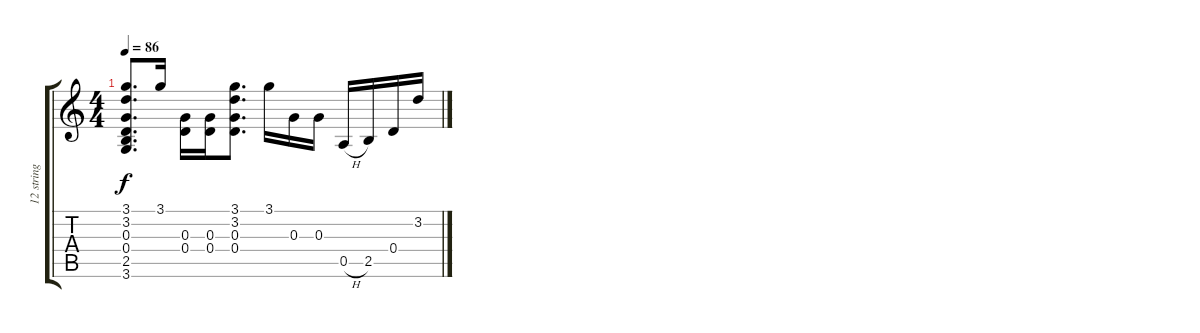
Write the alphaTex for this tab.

\track ("12 string" "12 string") {instrument acousticguitarsteel}
\staff {score tabs}
\tuning (E4 B3 G3 D3 A2 E2) {hide}
\ts (4 4)
\tempo 86
\clef g2
\ks c
(3.1 3.2 0.3 0.4 2.5 3.6).8{d dy f} 3.1.16 (0.3 0.4).16 (0.3 0.4).16 (3.1 3.2 0.3 0.4).8{d} 3.1.16 0.3.16 0.3.16 0.5{h}.16 2.5.16 0.4.16 3.2.16
